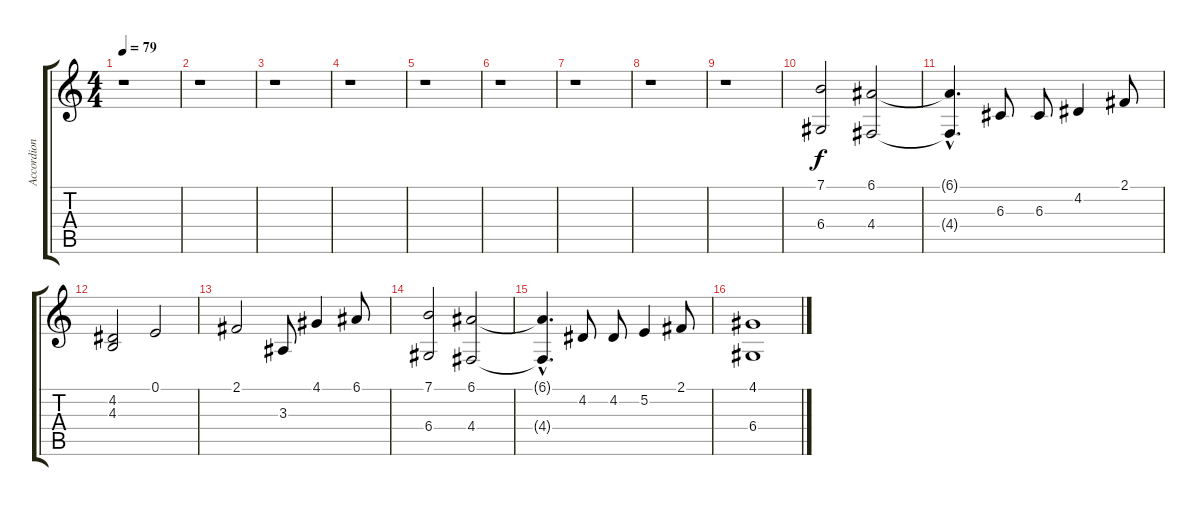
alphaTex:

\track ("Accordion" "Accordion") {instrument tangoaccordion}
\staff {score tabs}
\tuning (E4 B3 G3 D3 A2 E2) {hide}
\ts (4 4)
\tempo 79
\clef g2
\ks c
r.1{dy f} |
r.1 |
r.1 |
r.1 |
r.1 |
r.1 |
r.1 |
r.1 |
r.1 |
(7.1 6.4).2 (6.1 4.4).2 |
(6.1{hac t} 4.4{t}).4{d} 6.3.8 6.3.8 4.2.4 2.1.8 |
(4.2 4.3).2 0.1.2 |
2.1.2 3.3.8 4.1.4 6.1.8 |
(7.1 6.4).2 (6.1 4.4).2 |
(6.1{hac t} 4.4{t}).4{d} 4.2.8 4.2.8 5.2.4 2.1.8 |
(4.1 6.4).1
